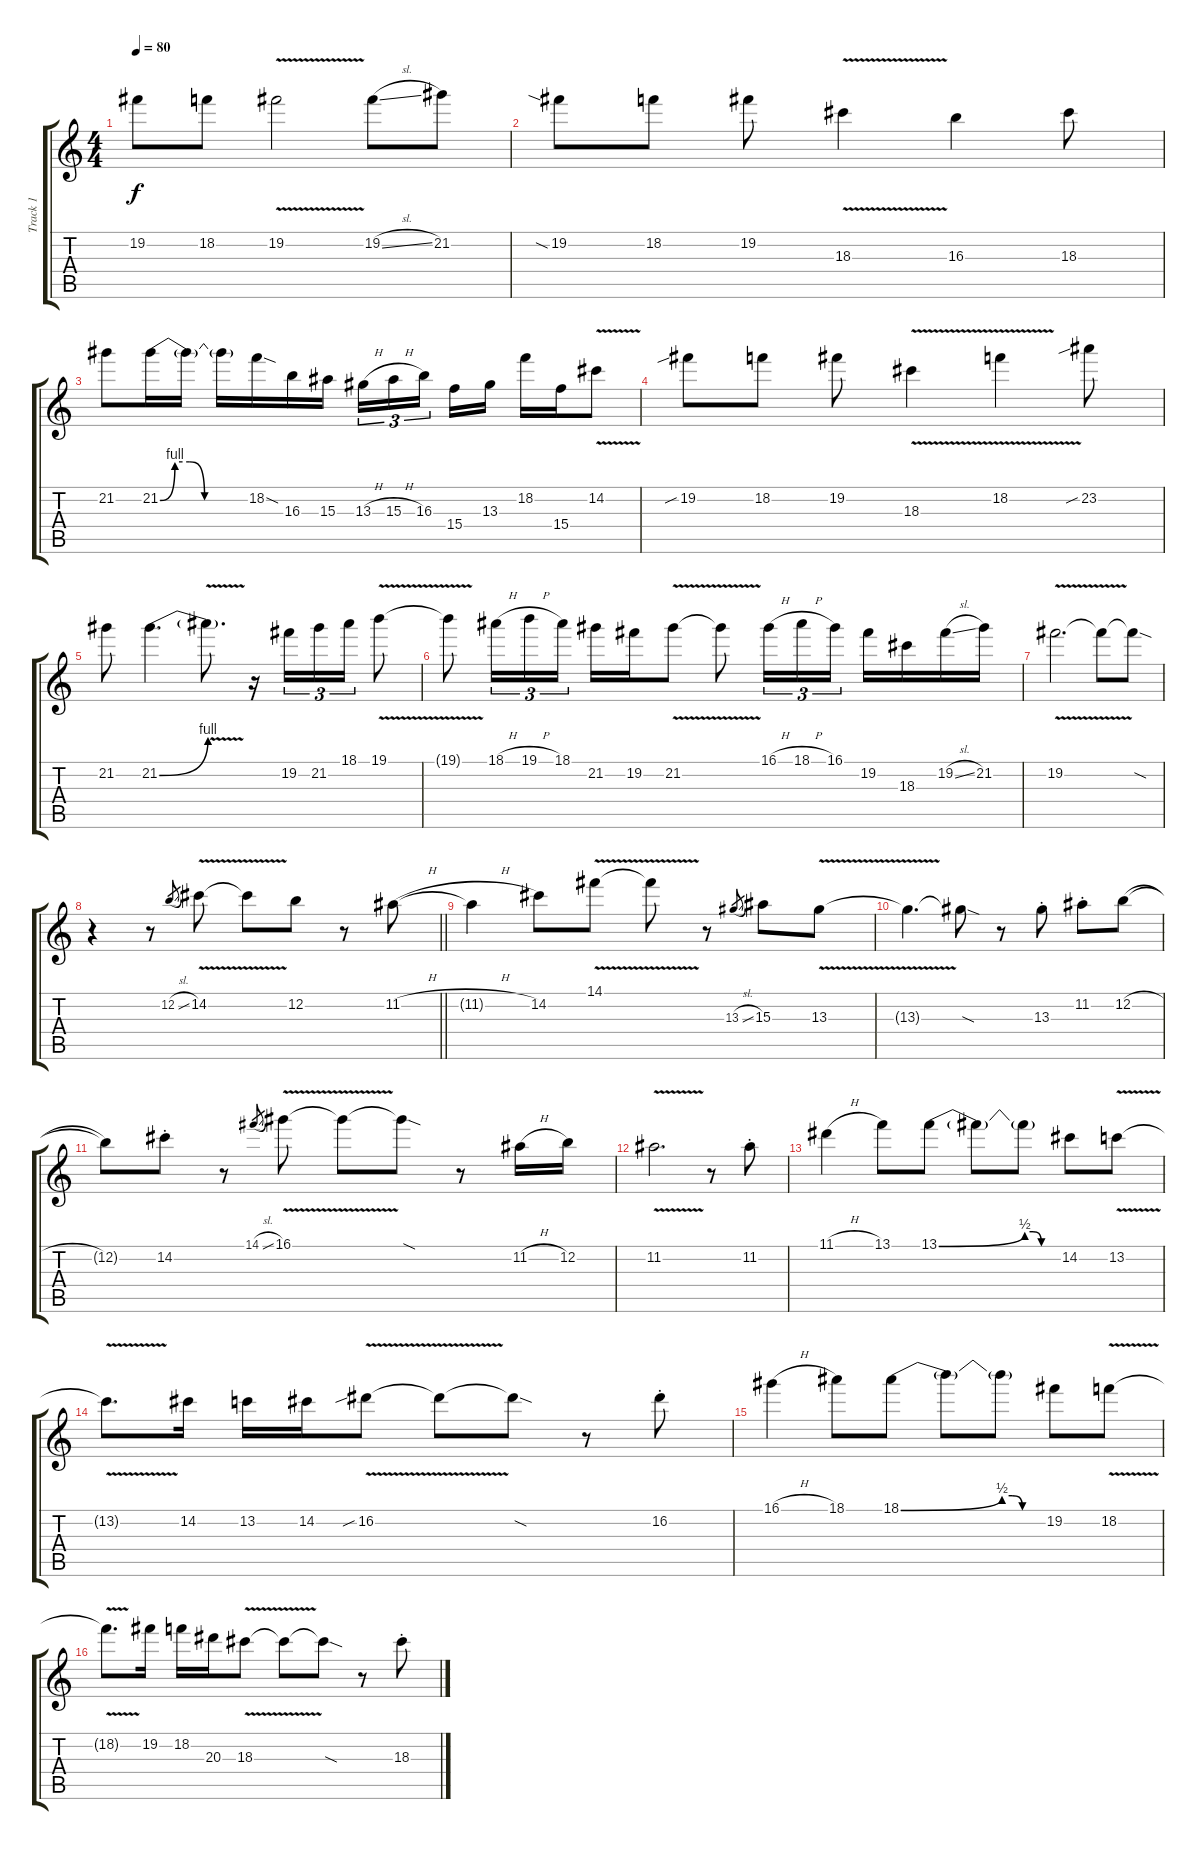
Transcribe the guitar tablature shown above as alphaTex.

\track ("Track 1" "Track 1") {instrument distortionguitar}
\staff {score tabs}
\tuning (E4 B3 G3 D3 A2 E2) {hide}
\ts (4 4)
\tempo 80
\clef g2
\ks c
19.2{t}.8{dy f} 18.2.8 19.2{v}.2 19.2{sl}.8 21.2.8 |
19.2{sia}.8 18.2.8 19.2.8 18.3{v}.4 16.3.4 18.3.8 |
21.2.8 21.2{be (custom 0 0 10 4 20 4 30 0 60 0)}.16 21.2{t}.16 21.2{t}.16 18.2{sod}.16 16.3.16 15.3.16 13.3{h}.16{tu (3 2)} 15.3{h}.16{tu (3 2)} 16.3.16{tu (3 2) beam splitsecondary} 15.4.16 13.3.16 18.2.16 15.4.16 14.2{v}.8 |
19.2{sib}.8 18.2.8 19.2.8 18.3{v}.4 18.2{v}.4 23.2{sib}.8 |
21.2.8 21.2{be (bend 0 0 60 4)}.4{d} 21.2{v t}.8{d} r.16 19.2.16{tu (3 2)} 21.2.16{tu (3 2)} 18.1.16{tu (3 2)} 19.1{v}.8 |
19.1{t}.8 18.1{h}.16{tu (3 2)} 19.1{h}.16{tu (3 2)} 18.1.16{tu (3 2)} 21.2.16 19.2.16 21.2{v}.8 21.2{t}.8 16.1{h}.16{tu (3 2)} 18.1{h}.16{tu (3 2)} 16.1.16{tu (3 2)} 19.2.16 18.3.16 19.2{sl}.16 21.2.16 |
19.2{v}.2{d} 19.2{t}.8 19.2{sod t}.8 |
\barLineRight lightlight
r.4{instrument distortionguitar} r.8 12.2{sl}.8{gr} 14.2{v}.8 14.2{t}.8 12.2.8 r.8 11.2{h}.8 |
11.2{h t}.4 14.2.8 14.1{v}.8 14.1{t}.8 r.8 13.3{sl}.8{gr} 15.3.8 13.3{v}.8 |
13.3{t}.4{d} 13.3{sod t}.8 r.8 13.3{st}.8 11.2{st}.8 12.2{h}.8 |
12.2{t}.8 14.2{st}.8 r.8 14.1{sl}.8{gr} 16.1{v}.8 16.1{t}.8 16.1{sod t}.8 r.8 11.2{h}.16 12.2.16 |
11.2{v}.2{d} r.8 11.2{st}.8 |
11.1{h}.4 13.1.8 13.1{be (bend 0 0 60 2)}.8 13.1{t}.8 13.1{be (custom 0 2 15 2 30 0 60 0) t}.8 14.2.8 13.2{v}.8 |
13.2{t}.8{d} 14.2.16 13.2.16 14.2.16 16.2{v sib}.8 16.2{t}.8 16.2{sod t}.8 r.8 16.2{st}.8 |
16.1{h}.4 18.1.8 18.1{be (bend 0 0 60 2)}.8 18.1{t}.8 18.1{be (custom 0 2 15 2 30 0 60 0) t}.8 19.2.8 18.2{v}.8{txt ""} |
18.2{t}.8{d} 19.2.16 18.2.16 20.3.16 18.3{v}.8 18.3{t}.8 18.3{sod t}.8 r.8 18.3{st}.8
